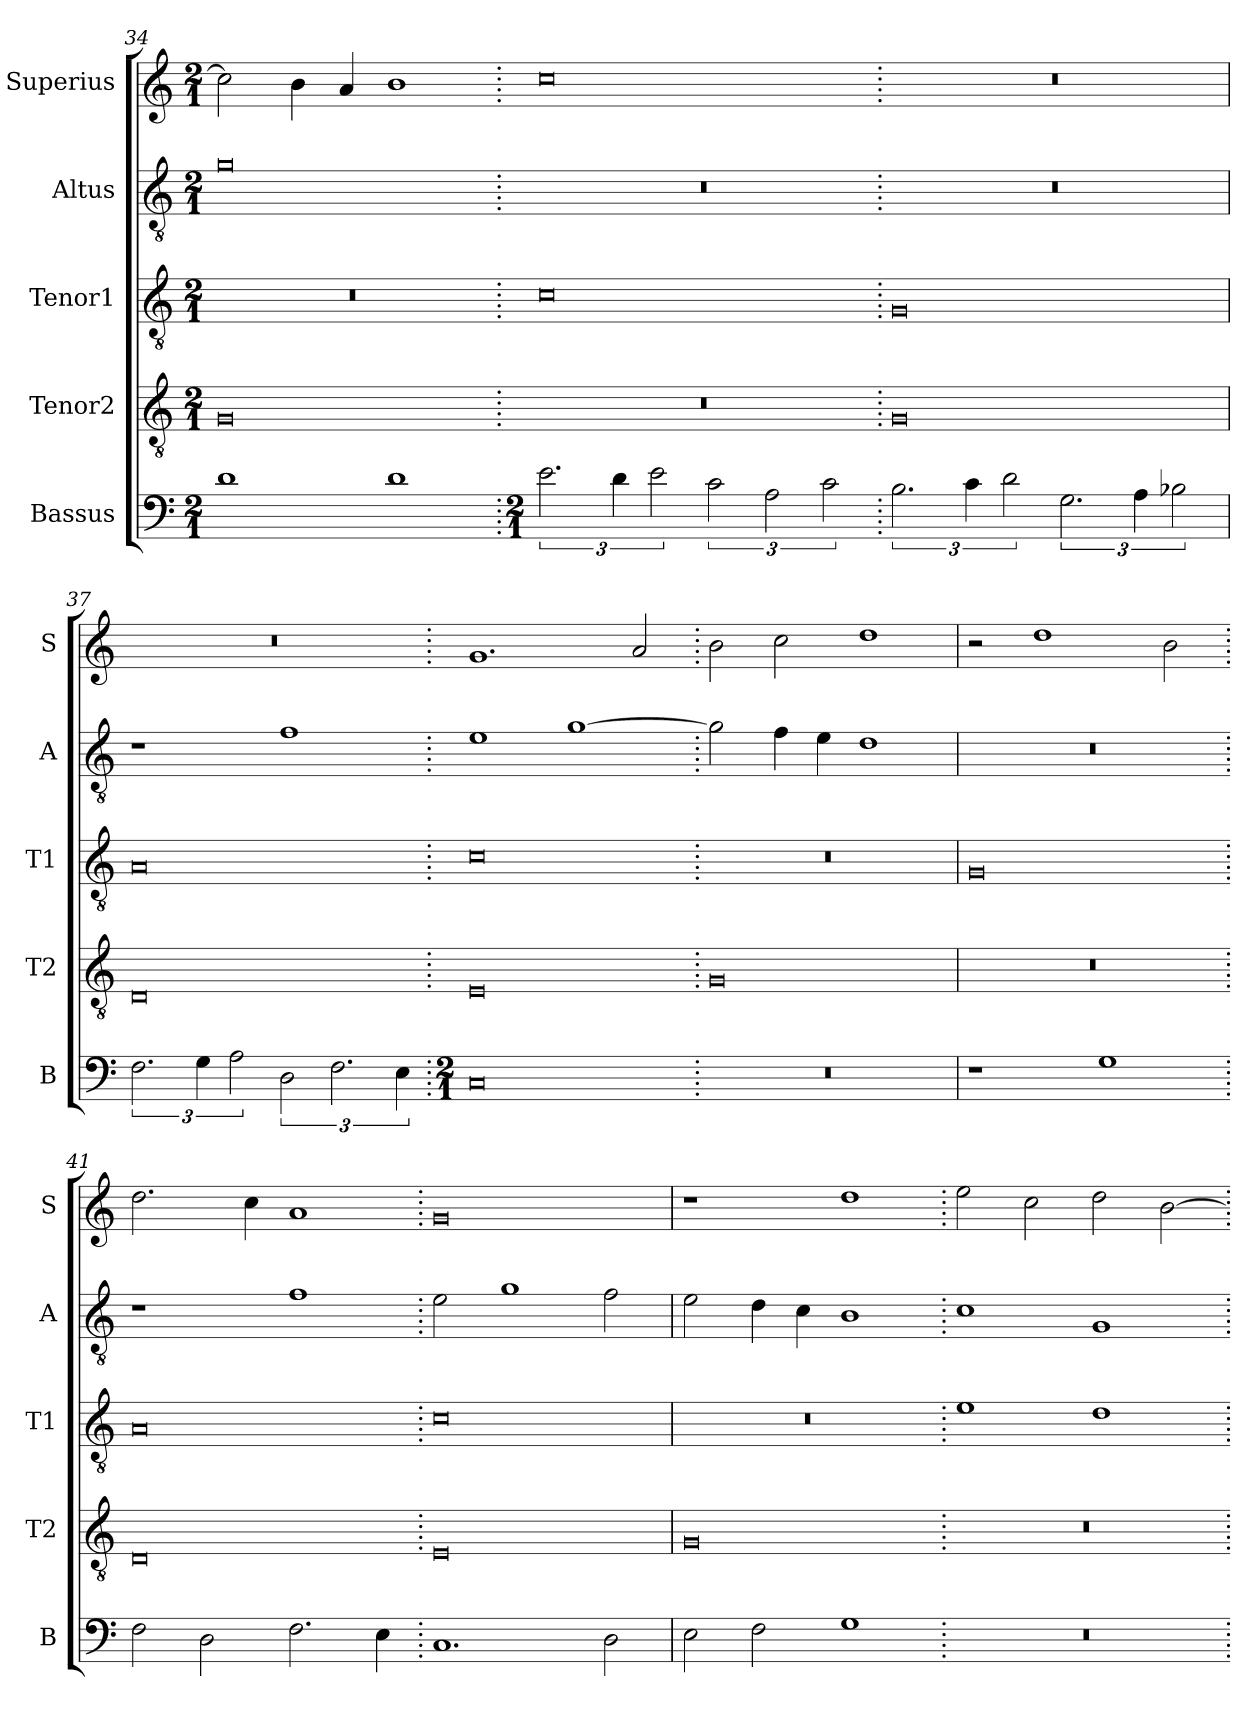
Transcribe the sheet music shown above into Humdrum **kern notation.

**kern	**kern	**kern	**kern	**kern
*part5	*part4	*part3	*part2	*part1
*staff5	*staff4	*staff3	*staff2	*staff1
*I"Bassus	*I"Tenor2	*I"Tenor1	*I"Altus	*I"Superius
*I'B	*I'T2	*I'T1	*I'A	*I'S
*clefF4	*clefGv2	*clefGv2	*clefGv2	*clefG2
*k[]	*k[]	*k[]	*k[]	*k[]
*M2/1	*M2/1	*M2/1	*M2/1	*M2/1
=34	=34	=34	=34	=34
1d	0G	0r	0g	2cc\]
.	.	.	.	4b\
.	.	.	.	4a/
1d	.	.	.	1b
=35.	=35.	=35.	=35.	=35.
*M2/1	*	*	*	*
3.e\	0r	0c	0r	0cc
6d\	.	.	.	.
3e\	.	.	.	.
3c\	.	.	.	.
3A\	.	.	.	.
3c\	.	.	.	.
=36.	=36.	=36.	=36.	=36.
3.B\	0G	0G	0r	0r
6c\	.	.	.	.
3d\	.	.	.	.
3.G\	.	.	.	.
6A\	.	.	.	.
3B-X\	.	.	.	.
=37	=37	=37	=37	=37
3.F\	0D	0A	1r	0r
6G\	.	.	.	.
3A\	.	.	.	.
3D\	.	.	1f	.
3.F\	.	.	.	.
6E\	.	.	.	.
=38.	=38.	=38.	=38.	=38.
*M2/1	*	*	*	*
0C	0E	0c	1e	1.g
.	.	.	[1g	.
.	.	.	.	2a/
=39.	=39.	=39.	=39.	=39.
0r	0G	0r	2g\]	2b\
.	.	.	4f\	2cc\
.	.	.	4e\	.
.	.	.	1d	1dd
=40	=40	=40	=40	=40
1r	0r	0G	0r	2r
.	.	.	.	1dd
1G	.	.	.	.
.	.	.	.	2b\
=41.	=41.	=41.	=41.	=41.
2F\	0D	0A	1r	2.dd\
2D\	.	.	.	.
.	.	.	.	4cc\
2.F\	.	.	1f	1a
4E\	.	.	.	.
=42.	=42.	=42.	=42.	=42.
1.C	0E	0c	2e\	0g
.	.	.	1g	.
2D\	.	.	2f\	.
=43	=43	=43	=43	=43
2E\	0G	0r	2e\	1r
2F\	.	.	4d\	.
.	.	.	4c\	.
1G	.	.	1B	1dd
=44.	=44.	=44.	=44.	=44.
0r	0r	1e	1c	2ee\
.	.	.	.	2cc\
.	.	1d	1G	2dd\
.	.	.	.	[2b\
=.	=.	=.	=.	=.
*-	*-	*-	*-	*-
